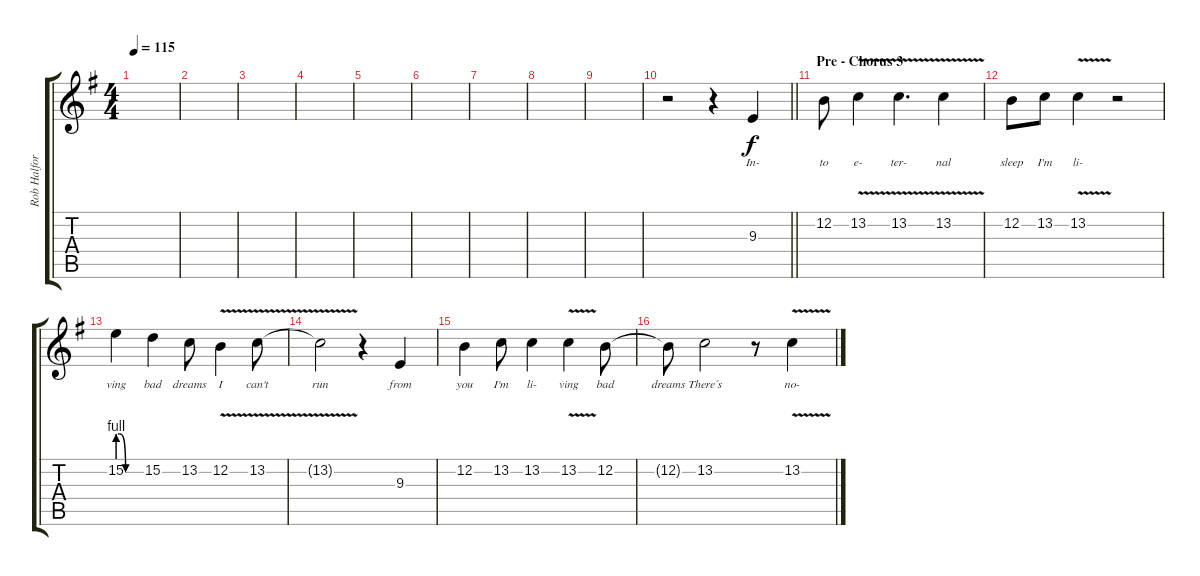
\track ("Rob Halford" "Rob Halfor") {instrument pad1newage}
\staff {score tabs}
\tuning (E4 B3 G3 D3 A2 E2) {hide}
\ts (4 4)
\tempo 115
\clef g2
\ks eminor
|
|
|
|
|
|
|
|
|
\barLineRight lightlight
r.2 r.4 9.3.4{lyrics (0 "In-") lyrics (1 "") lyrics (2 "") lyrics (3 "") lyrics (4 "")} |
\section ("" "Pre - Chorus 3")
12.2.8{lyrics (0 "to") lyrics (1 "") lyrics (2 "") lyrics (3 "") lyrics (4 "")} 13.2{v}.4{lyrics (0 "e-") lyrics (1 "") lyrics (2 "") lyrics (3 "") lyrics (4 "")} 13.2{v}.4{d lyrics (0 "ter-") lyrics (1 "") lyrics (2 "") lyrics (3 "") lyrics (4 "")} 13.2{v}.4{lyrics (0 "nal") lyrics (1 "") lyrics (2 "") lyrics (3 "") lyrics (4 "")} |
12.2.8{lyrics (0 "sleep") lyrics (1 "") lyrics (2 "") lyrics (3 "") lyrics (4 "")} 13.2.8{lyrics (0 "I'm") lyrics (1 "") lyrics (2 "") lyrics (3 "") lyrics (4 "")} 13.2{v}.4{lyrics (0 "li-") lyrics (1 "") lyrics (2 "") lyrics (3 "") lyrics (4 "")} r.2 |
15.2{be (custom 0 4 4 4 20 0 60 0)}.4{lyrics (0 "ving") lyrics (1 "") lyrics (2 "") lyrics (3 "") lyrics (4 "")} 15.2.4{lyrics (0 "bad") lyrics (1 "") lyrics (2 "") lyrics (3 "") lyrics (4 "")} 13.2.8{lyrics (0 "dreams") lyrics (1 "") lyrics (2 "") lyrics (3 "") lyrics (4 "")} 12.2{v}.4{lyrics (0 "I") lyrics (1 "") lyrics (2 "") lyrics (3 "") lyrics (4 "")} 13.2{v}.8{lyrics (0 "can't") lyrics (1 "") lyrics (2 "") lyrics (3 "") lyrics (4 "")} |
13.2{t}.2{lyrics (0 "run") lyrics (1 "") lyrics (2 "") lyrics (3 "") lyrics (4 "")} r.4 9.3.4{lyrics (0 "from") lyrics (1 "") lyrics (2 "") lyrics (3 "") lyrics (4 "")} |
12.2.4{lyrics (0 "you") lyrics (1 "") lyrics (2 "") lyrics (3 "") lyrics (4 "")} 13.2.8{lyrics (0 "I'm") lyrics (1 "") lyrics (2 "") lyrics (3 "") lyrics (4 "")} 13.2.4{lyrics (0 "li-") lyrics (1 "") lyrics (2 "") lyrics (3 "") lyrics (4 "")} 13.2{v}.4{lyrics (0 "ving") lyrics (1 "") lyrics (2 "") lyrics (3 "") lyrics (4 "")} 12.2.8{lyrics (0 "bad") lyrics (1 "") lyrics (2 "") lyrics (3 "") lyrics (4 "")} |
12.2{t}.8{lyrics (0 "dreams") lyrics (1 "") lyrics (2 "") lyrics (3 "") lyrics (4 "")} 13.2.2{lyrics (0 "There´s") lyrics (1 "") lyrics (2 "") lyrics (3 "") lyrics (4 "")} r.8 13.2{v}.4{lyrics (0 "no-") lyrics (1 "") lyrics (2 "") lyrics (3 "") lyrics (4 "")}
